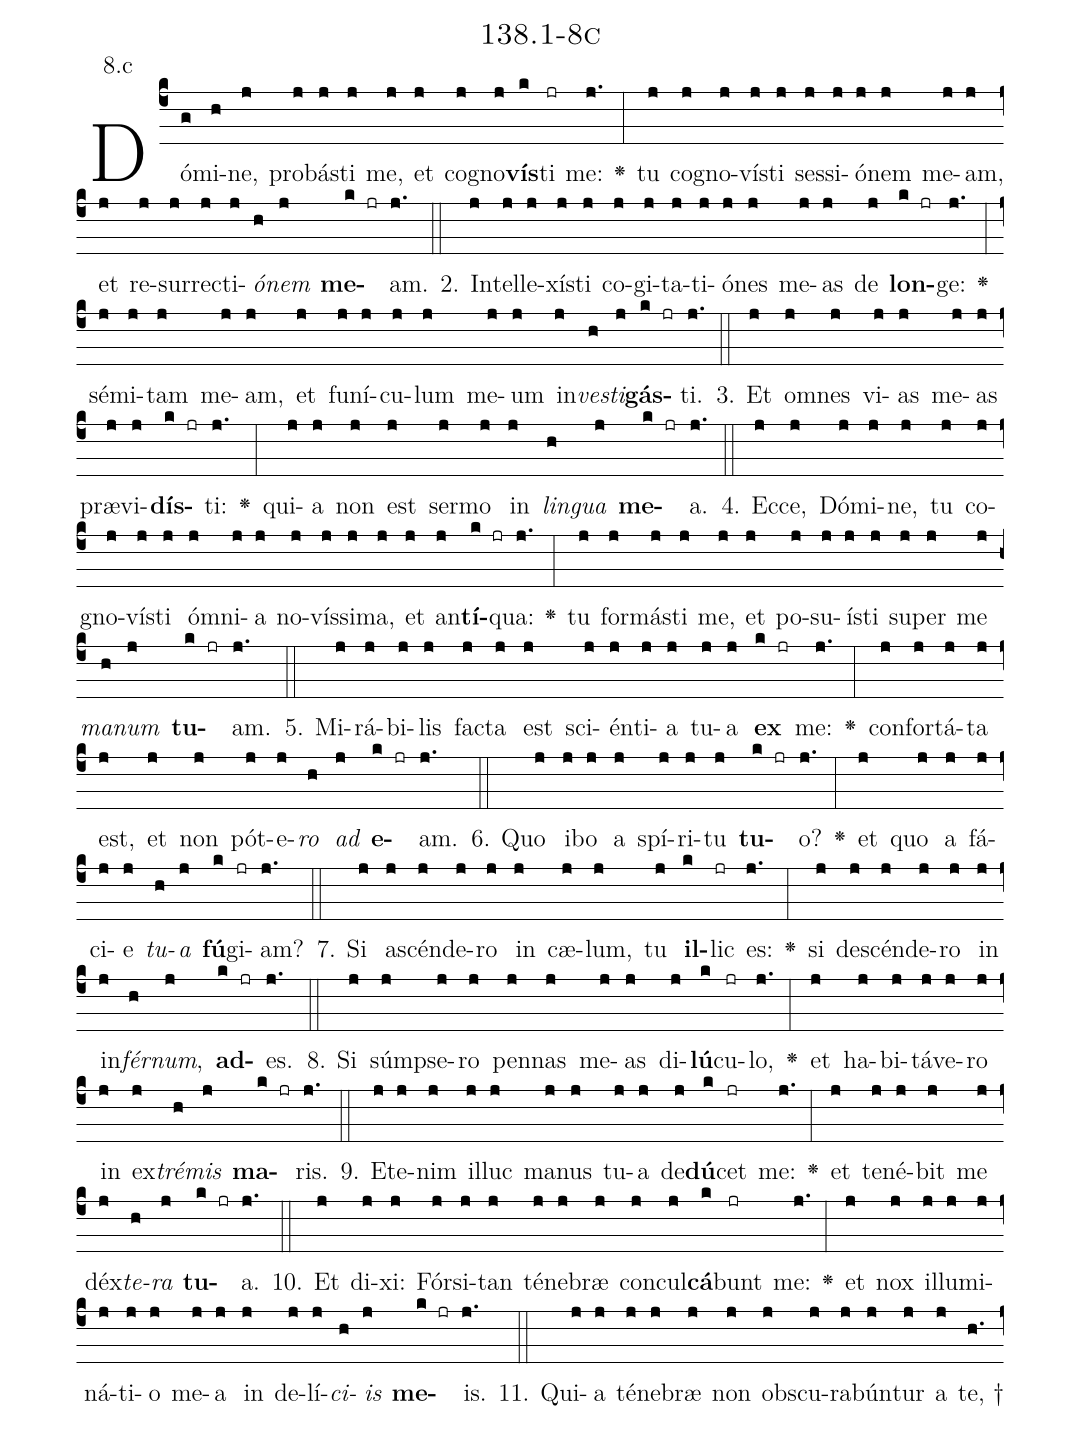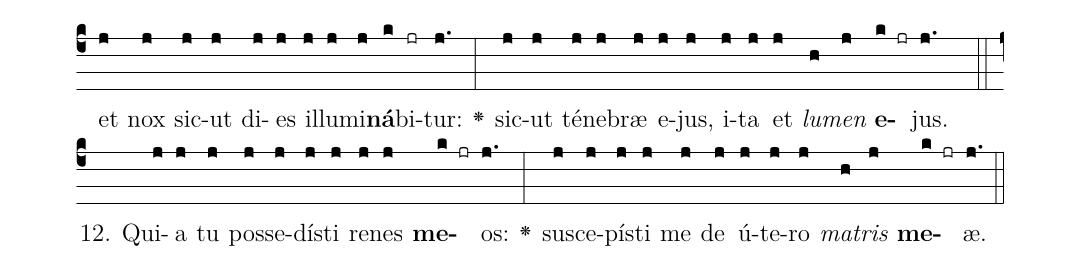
name: 138.1-8c;
annotation: 8.c;
%%
(c4)Dó(g)mi(h)ne,(j) pro(j)bás(j)ti(j) me,(j) et(j) co(j)gno(j)<b>vís</b>(k)ti(jr) me:(j.) <v>\greheightstar</v>(:) tu(j) co(j)gno(j)vís(j)ti(j) ses(j)si(j)ó(j)nem(j) me(j)am,(j) et(j) re(j)sur(j)rec(j)ti(j)<i>ó</i>(h)<i>nem</i>(j) <b>me</b>(k jr)am.(j.) (::)
2. In(j)tel(j)le(j)xís(j)ti(j) co(j)gi(j)ta(j)ti(j)ó(j)nes(j) me(j)as(j) de(j) <b>lon</b>(k jr)ge:(j.) <v>\greheightstar</v>(:) sé(j)mi(j)tam(j) me(j)am,(j) et(j) fu(j)ní(j)cu(j)lum(j) me(j)um(j) in(j)<i>ves</i>(h)<i>ti</i>(j)<b>gás</b>(k jr)ti.(j.) (::)
3. Et(j) om(j)nes(j) vi(j)as(j) me(j)as(j) præ(j)vi(j)<b>dís</b>(k jr)ti:(j.) <v>\greheightstar</v>(:) qui(j)a(j) non(j) est(j) ser(j)mo(j) in(j) <i>lin</i>(h)<i>gua</i>(j) <b>me</b>(k jr)a.(j.) (::)
4. Ec(j)ce,(j) Dó(j)mi(j)ne,(j) tu(j) co(j)gno(j)vís(j)ti(j) óm(j)ni(j)a(j) no(j)vís(j)si(j)ma,(j) et(j) an(j)<b>tí</b>(k jr)qua:(j.) <v>\greheightstar</v>(:) tu(j) for(j)más(j)ti(j) me,(j) et(j) po(j)su(j)ís(j)ti(j) su(j)per(j) me(j) <i>ma</i>(h)<i>num</i>(j) <b>tu</b>(k jr)am.(j.) (::)
5. Mi(j)rá(j)bi(j)lis(j) fac(j)ta(j) est(j) sci(j)én(j)ti(j)a(j) tu(j)a(j) <b>ex</b>(k jr) me:(j.) <v>\greheightstar</v>(:) con(j)for(j)tá(j)ta(j) est,(j) et(j) non(j) pót(j)e(j)<i>ro</i>(h) <i>ad</i>(j) <b>e</b>(k jr)am.(j.) (::)
6. Quo(j) i(j)bo(j) a(j) spí(j)ri(j)tu(j) <b>tu</b>(k jr)o?(j.) <v>\greheightstar</v>(:) et(j) quo(j) a(j) fá(j)ci(j)e(j) <i>tu</i>(h)<i>a</i>(j) <b>fú</b>(k)gi(jr)am?(j.) (::)
7. Si(j) a(j)scén(j)de(j)ro(j) in(j) cæ(j)lum,(j) tu(j) <b>il</b>(k)lic(jr) es:(j.) <v>\greheightstar</v>(:) si(j) de(j)scén(j)de(j)ro(j) in(j) in(j)<i>fér</i>(h)<i>num</i>,(j) <b>ad</b>(k jr)es.(j.) (::)
8. Si(j) súmp(j)se(j)ro(j) pen(j)nas(j) me(j)as(j) di(j)<b>lú</b>(k)cu(jr)lo,(j.) <v>\greheightstar</v>(:) et(j) ha(j)bi(j)tá(j)ve(j)ro(j) in(j) ex(j)<i>tré</i>(h)<i>mis</i>(j) <b>ma</b>(k jr)ris.(j.) (::)
9. Et(j)e(j)nim(j) il(j)luc(j) ma(j)nus(j) tu(j)a(j) de(j)<b>dú</b>(k)cet(jr) me:(j.) <v>\greheightstar</v>(:) et(j) te(j)né(j)bit(j) me(j) déx(j)<i>te</i>(h)<i>ra</i>(j) <b>tu</b>(k jr)a.(j.) (::)
10. Et(j) di(j)xi:(j) Fór(j)si(j)tan(j) té(j)ne(j)bræ(j) con(j)cul(j)<b>cá</b>(k)bunt(jr) me:(j.) <v>\greheightstar</v>(:) et(j) nox(j) il(j)lu(j)mi(j)ná(j)ti(j)o(j) me(j)a(j) in(j) de(j)lí(j)<i>ci</i>(h)<i>is</i>(j) <b>me</b>(k jr)is.(j.) (::)
11. Qui(j)a(j) té(j)ne(j)bræ(j) non(j) obs(j)cu(j)ra(j)bún(j)tur(j) a(j) te, †(h.) et(j) nox(j) sic(j)ut(j) di(j)es(j) il(j)lu(j)mi(j)<b>ná</b>(k)bi(jr)tur:(j.) <v>\greheightstar</v>(:) sic(j)ut(j) té(j)ne(j)bræ(j) e(j)jus,(j) i(j)ta(j) et(j) <i>lu</i>(h)<i>men</i>(j) <b>e</b>(k jr)jus.(j.) (::)
12. Qui(j)a(j) tu(j) pos(j)se(j)dís(j)ti(j) re(j)nes(j) <b>me</b>(k jr)os:(j.) <v>\greheightstar</v>(:) su(j)sce(j)pís(j)ti(j) me(j) de(j) ú(j)te(j)ro(j) <i>ma</i>(h)<i>tris</i>(j) <b>me</b>(k jr)æ.(j.) (::)
